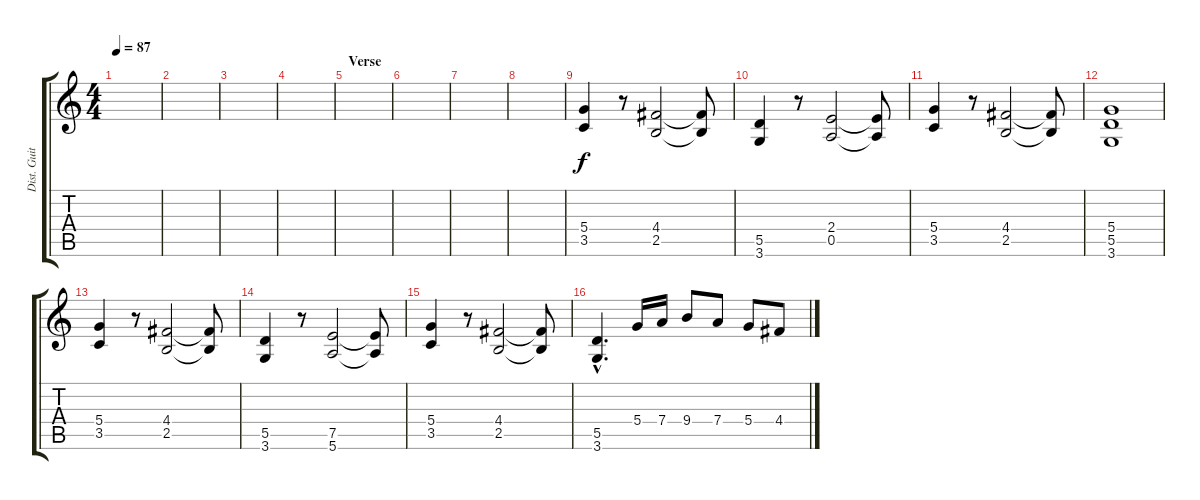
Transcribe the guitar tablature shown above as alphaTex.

\track ("Dist. Guitar" "Dist. Guit") {instrument distortionguitar}
\staff {score tabs}
\tuning (E4 B3 G3 D3 A2 E2) {hide}
\ts (4 4)
\tempo 87
\clef g2
\ks c
|
|
|
|
\section ("" "Verse")
|
|
|
|
(5.4 3.5).4 r.8 (4.4 2.5).2 (4.4{t} 2.5{t}).8 |
(5.5 3.6).4 r.8 (2.4 0.5).2 (2.4{t} 0.5{t}).8 |
(5.4 3.5).4 r.8 (4.4 2.5).2 (4.4{t} 2.5{t}).8 |
(5.4 5.5 3.6).1 |
(5.4 3.5).4 r.8 (4.4 2.5).2 (4.4{t} 2.5{t}).8 |
(5.5 3.6).4 r.8 (7.5 5.6).2 (7.5{t} 5.6{t}).8 |
(5.4 3.5).4 r.8 (4.4 2.5).2 (4.4{t} 2.5{t}).8 |
(5.5{hac} 3.6{hac}).4{d} 5.4.16 7.4.16 9.4.8 7.4.8 5.4.8 4.4.8
